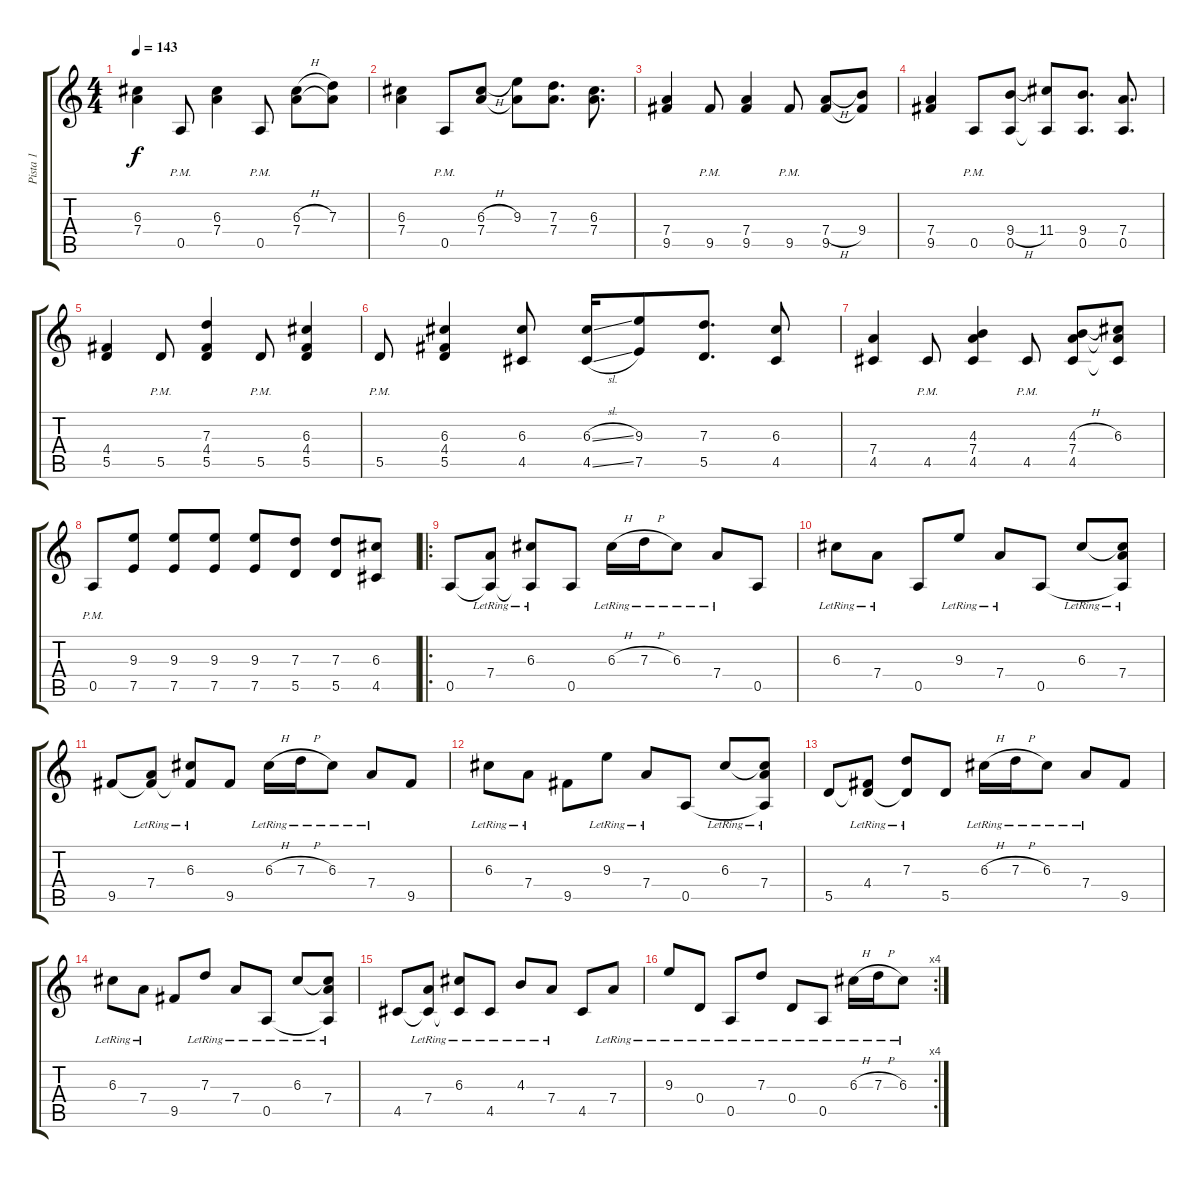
\track ("Pista 1" "Pista 1") {instrument electricguitarclean}
\staff {score tabs}
\tuning (E4 B3 G3 D3 A2 E2) {hide}
\ts (4 4)
\tempo 143
\clef g2
\ks c
(6.3 7.4).4{dy f} 0.5{pm}.8 (6.3 7.4).4 0.5{pm}.8 (6.3{h} 7.4).8 (7.3 7.4{t}).8 |
(6.3 7.4).4 0.5{pm}.8 (6.3{h} 7.4).8 (9.3 7.4{t}).8 (7.3 7.4).8{d} (6.3 7.4).8{d} |
(7.4 9.5).4 9.5{pm}.8 (7.4 9.5).4 9.5{pm}.8 (7.4{h} 9.5).8 (9.4 9.5{t}).8 |
(7.4 9.5).4 0.5{pm}.8 (9.4{h} 0.5).8 (11.4 0.5{t}).8 (9.4 0.5).8{d} (7.4 0.5).8{d} |
(4.4 5.5).4 5.5{pm}.8 (7.3 4.4 5.5).4 5.5{pm}.8 (6.3 4.4 5.5).4 |
5.5{pm}.8 (6.3 4.4 5.5).4 (6.3 4.5).8 (6.3{sl} 4.5{sl}).16 (9.3 7.5).8 (7.3 5.5).8{d} (6.3 4.5).8 |
(7.4 4.5).4 4.5{pm}.8 (4.3 7.4 4.5).4 4.5{pm}.8 (4.3{h} 7.4 4.5).8 (6.3 7.4{t} 4.5{t}).8 |
0.5{pm}.8 (9.3 7.5).8 (9.3 7.5).8 (9.3 7.5).8 (9.3 7.5).8 (7.3 5.5).8 (7.3 5.5).8 (6.3 4.5).8 |
\ro
0.5.8{instrument electricguitarclean} (7.4{lr} 0.5{t}).8 (6.3{lr} 0.5{t}).8 0.5.8 6.3{h lr}.16 7.3{h lr}.16 6.3{lr}.8 7.4{lr}.8 0.5.8 |
6.3{lr}.8 7.4{lr}.8 0.5.8 9.3{lr}.8 7.4{lr}.8 0.5.8 6.3{lr}.8 (6.3{t} 7.4{lr} 0.5{t}).8 |
9.5.8 (7.4{lr} 9.5{t}).8 (6.3{lr} 9.5{t}).8 9.5.8 6.3{h lr}.16 7.3{h lr}.16 6.3{lr}.8 7.4{lr}.8 9.5.8 |
6.3{lr}.8 7.4{lr}.8 9.5.8 9.3{lr}.8 7.4{lr}.8 0.5.8 6.3{lr}.8 (6.3{t} 7.4{lr} 0.5{t}).8 |
5.5.8 (4.4{lr} 5.5{t}).8 (7.3{lr} 5.5{t}).8 5.5.8 6.3{h lr}.16 7.3{h lr}.16 6.3{lr}.8 7.4{lr}.8 9.5.8 |
6.3{lr}.8 7.4{lr}.8 9.5.8 7.3{lr}.8 7.4{lr}.8 0.5{lr}.8 6.3{lr}.8 (6.3{t} 7.4{lr} 0.5{t}).8 |
4.5.8 (7.4{lr} 4.5{t}).8 (6.3{lr} 4.5{t}).8 4.5{lr}.8 4.3{lr}.8 7.4{lr}.8 4.5.8 7.4{lr}.8 |
\rc 4
9.3{lr}.8 0.4{lr}.8 0.5{lr}.8 7.3{lr}.8 0.4{lr}.8 0.5{lr}.8 6.3{h lr}.16 7.3{h lr}.16 6.3{lr}.8
